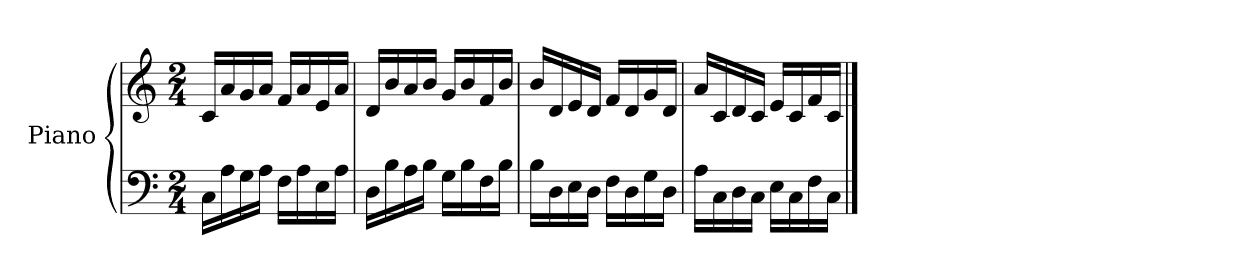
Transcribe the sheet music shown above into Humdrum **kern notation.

**kern	**kern
*part1	*part1
*staff2	*staff1
*I"Piano	*
*I'Pno.	*
*clefF4	*clefG2
*k[]	*k[]
*M2/4	*M2/4
*MM60	*MM60
=1	=1
16C<\LL	16c/LL
16A<\	16a/
16G<\	16g/
16A<\JJ	16a/JJ
16F<\LL	16f/LL
16A<\	16a/
16E<\	16e/
16A<\JJ	16a/JJ
=2	=2
16D\LL	16d/LL
16B\	16b/
16A\	16a/
16B\JJ	16b/JJ
16G\LL	16g/LL
16B\	16b/
16F\	16f/
16B\JJ	16b/JJ
=3	=3
16B<\LL	16b/LL
16D<\	16d/
16E<\	16e/
16D<\JJ	16d/JJ
16F<\LL	16f/LL
16D<\	16d/
16G<\	16g/
16D<\JJ	16d/JJ
=4	=4
16A\LL	16a/LL
16C\	16c/
16D\	16d/
16C\JJ	16c/JJ
16E\LL	16e/LL
16C\	16c/
16F\	16f/
16C\JJ	16c/JJ
==	==
*-	*-
